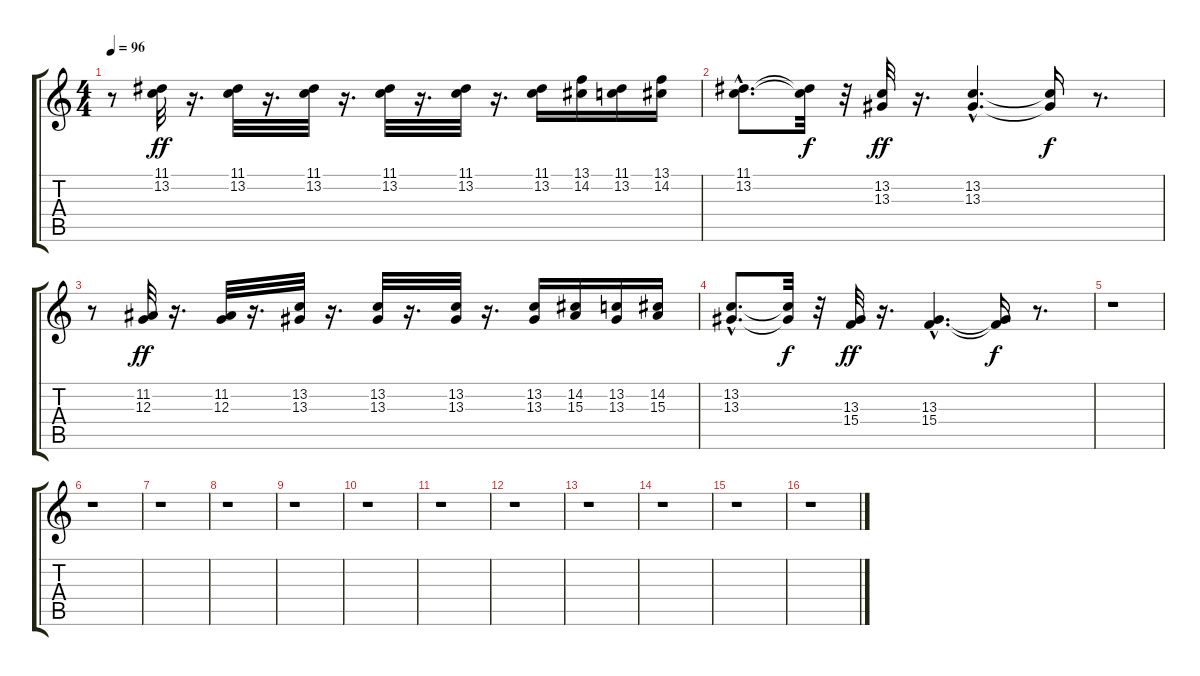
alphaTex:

\track "" {instrument panflute}
\staff {score tabs}
\tuning (E4 B3 G3 D3 A2 E2) {hide}
\ts (4 4)
\tempo 96
\clef g2
\ks c
r.8{dy ff} (11.1 13.2).32 r.16{d} (11.1 13.2).32 r.16{d} (11.1 13.2).32 r.16{d} (11.1 13.2).32 r.16{d} (11.1 13.2).32 r.16{d} (11.1 13.2).16 (13.1 14.2).16 (11.1 13.2).16 (13.1 14.2).16 |
(11.1{hac} 13.2{hac}).8{d} (11.1{t} 13.2{t}).32{dy f} r.32 (13.2 13.3).32{dy ff} r.16{d} (13.2{hac} 13.3{hac}).4{d} (13.2{t} 13.3{t}).16{dy f} r.8{d} |
r.8 (11.2 12.3).32{dy ff} r.16{d} (11.2 12.3).32 r.16{d} (13.2 13.3).32 r.16{d} (13.2 13.3).32 r.16{d} (13.2 13.3).32 r.16{d} (13.2 13.3).16 (14.2 15.3).16 (13.2 13.3).16 (14.2 15.3).16 |
(13.2{hac} 13.3{hac}).8{d} (13.2{t} 13.3{t}).32{dy f} r.32 (13.3 15.4).32{dy ff} r.16{d} (13.3{hac} 15.4{hac}).4{d} (13.3{t} 15.4{t}).16{dy f} r.8{d} |
r.1 |
r.1 |
r.1 |
r.1 |
r.1 |
r.1 |
r.1 |
r.1 |
r.1 |
r.1 |
r.1 |
r.1
